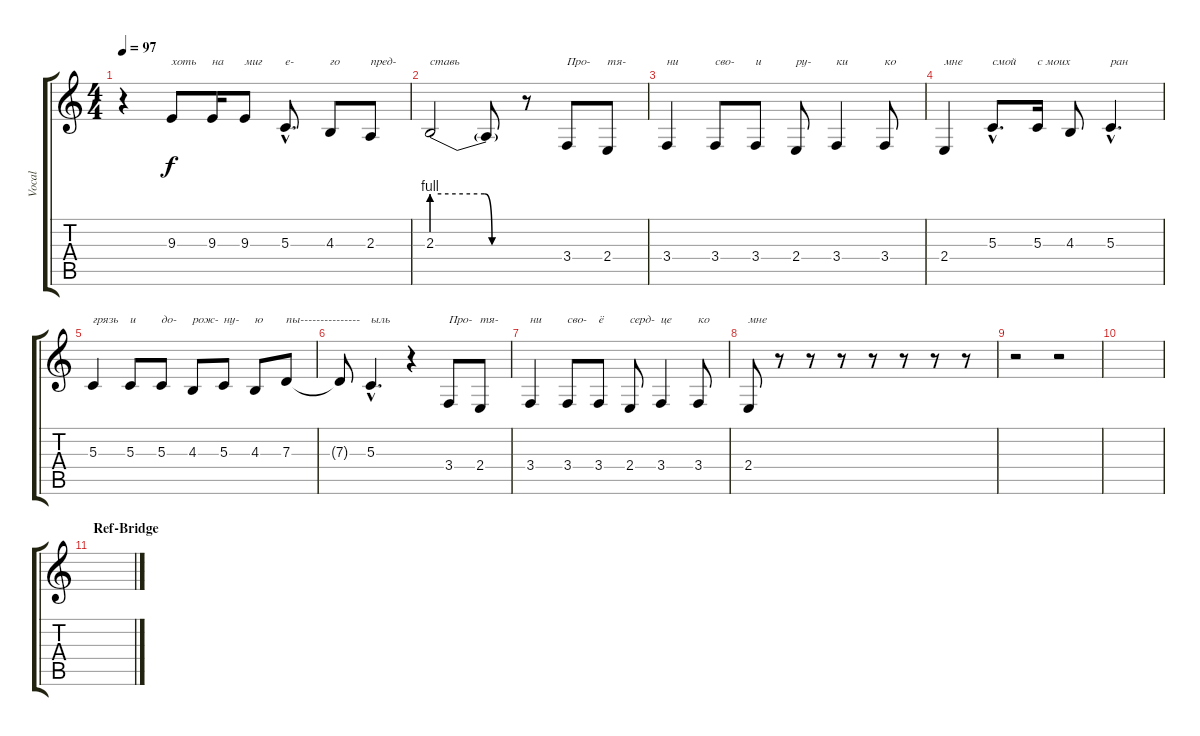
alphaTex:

\track ("Vocal" "Vocal") {instrument oboe}
\staff {score tabs}
\tuning (E4 B3 G3 D3 A2 E2) {hide}
\ts (4 4)
\tempo 97
\clef g2
\ks c
r.4{dy f} 9.3.8{txt "хоть"} 9.3.16{txt "на"} 9.3.8{txt "миг"} 5.3{hac}.8{d txt "е-"} 4.3.8{txt "го"} 2.3.8{txt "пред-"} |
2.3{be (custom 0 4 35 4 40 0 60 0)}.2{txt "ставь"} 2.3{t}.8 r.8 3.4.8{txt "Про-"} 2.4.8{txt "тя-"} |
3.4.4{txt "ни"} 3.4.8{txt "сво-"} 3.4.8{txt "и"} 2.4.8{txt "ру-"} 3.4.4{txt "ки"} 3.4.8{txt "ко"} |
2.4.4{txt "мне"} 5.3{hac}.8{d txt "смой"} 5.3.16{txt "с моих"} 4.3.8 5.3{hac}.4{d txt "ран"} |
5.3.4{txt "грязь"} 5.3.8{txt "и"} 5.3.8{txt "до-"} 4.3.8{txt "рож-"} 5.3.8{txt "ну-"} 4.3.8{txt "ю"} 7.3.8{txt "пы---------------"} |
7.3{t}.8 5.3{hac}.4{d txt "ыль"} r.4 3.4.8{txt "Про-"} 2.4.8{txt "тя-"} |
3.4.4{txt "ни"} 3.4.8{txt "сво-"} 3.4.8{txt "ё"} 2.4.8{txt "серд-"} 3.4.4{txt "це"} 3.4.8{txt "ко"} |
2.4.8{txt "мне"} r.8 r.8 r.8 r.8 r.8 r.8 r.8 |
r.2 r.2 |
|
\section ("" "Ref-Bridge")
